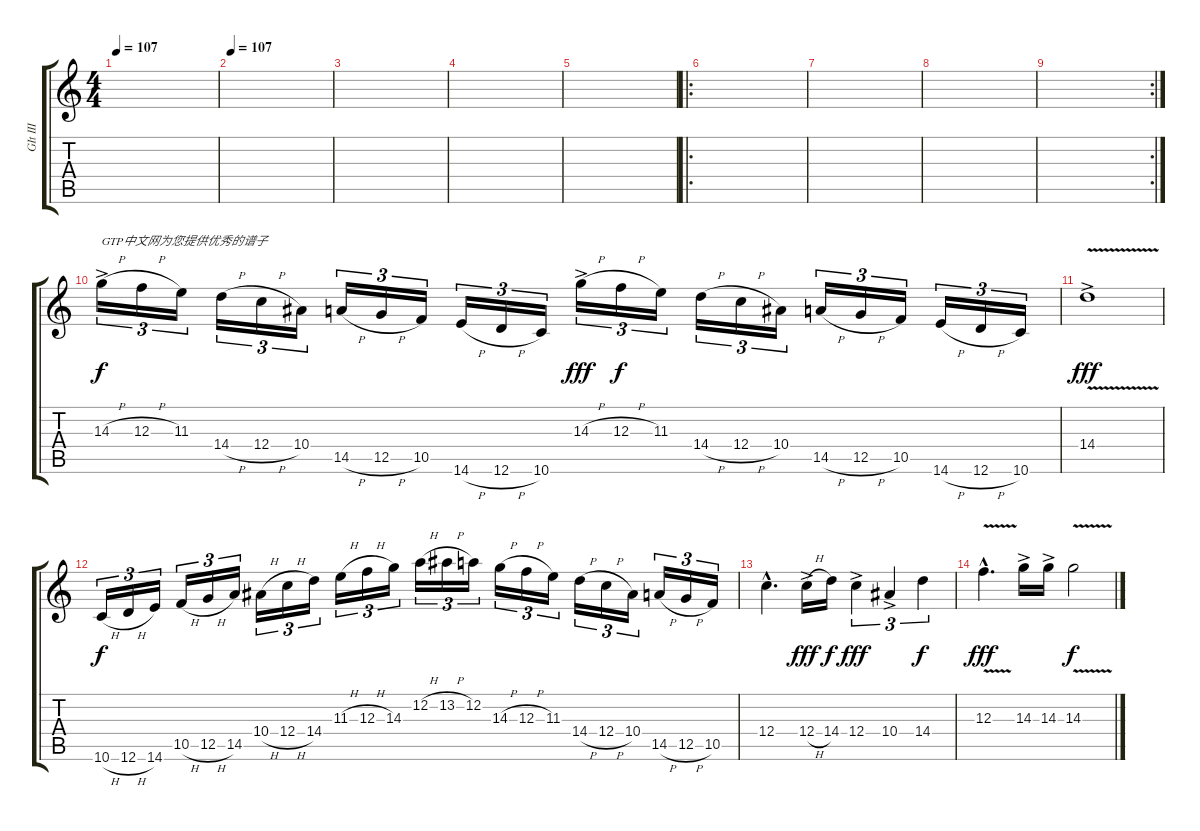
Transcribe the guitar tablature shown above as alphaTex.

\track ("GIt III" "GIt III") {instrument overdrivenguitar}
\staff {score tabs}
\tuning (D4 A3 F3 C3 G2 D2) {hide}
\ts (4 4)
\tempo 107
\clef g2
\ks c
|
\tempo 107
|
|
|
|
\ro
|
|
|
\rc 2
|
14.3{h ac}.16{tu (3 2) txt "GTP中文网为您提供优秀的谱子"} 12.3{h}.16{tu (3 2) dy f} 11.3.16{tu (3 2)} 14.4{h}.16{tu (3 2)} 12.4{h}.16{tu (3 2)} 10.4.16{tu (3 2)} 14.5{h}.16{tu (3 2)} 12.5{h}.16{tu (3 2)} 10.5.16{tu (3 2)} 14.6{h}.16{tu (3 2)} 12.6{h}.16{tu (3 2)} 10.6.16{tu (3 2)} 14.3{h ac}.16{tu (3 2) dy fff} 12.3{h}.16{tu (3 2) dy f} 11.3.16{tu (3 2)} 14.4{h}.16{tu (3 2)} 12.4{h}.16{tu (3 2)} 10.4.16{tu (3 2)} 14.5{h}.16{tu (3 2)} 12.5{h}.16{tu (3 2)} 10.5.16{tu (3 2)} 14.6{h}.16{tu (3 2)} 12.6{h}.16{tu (3 2)} 10.6.16{tu (3 2)} |
14.4{v ac}.1{dy fff} |
10.6{h}.16{tu (3 2) dy f} 12.6{h}.16{tu (3 2)} 14.6.16{tu (3 2)} 10.5{h}.16{tu (3 2)} 12.5{h}.16{tu (3 2)} 14.5.16{tu (3 2)} 10.4{h}.16{tu (3 2)} 12.4{h}.16{tu (3 2)} 14.4.16{tu (3 2)} 11.3{h}.16{tu (3 2)} 12.3{h}.16{tu (3 2)} 14.3.16{tu (3 2)} 12.2{h}.16{tu (3 2)} 13.2{h}.16{tu (3 2)} 12.2.16{tu (3 2)} 14.3{h}.16{tu (3 2)} 12.3{h}.16{tu (3 2)} 11.3.16{tu (3 2)} 14.4{h}.16{tu (3 2)} 12.4{h}.16{tu (3 2)} 10.4.16{tu (3 2)} 14.5{h}.16{tu (3 2)} 12.5{h}.16{tu (3 2)} 10.5.16{tu (3 2)} |
12.4{hac}.4{d} 12.4{h ac}.16{dy fff} 14.4.16{dy f} 12.4{ac}.4{tu (3 2) dy fff} 10.4{ac}.4{tu (3 2)} 14.4.4{tu (3 2) dy f} |
12.3{v hac}.4{d dy fff} 14.3{ac}.16 14.3{ac}.16 14.3{v}.2{dy f}
